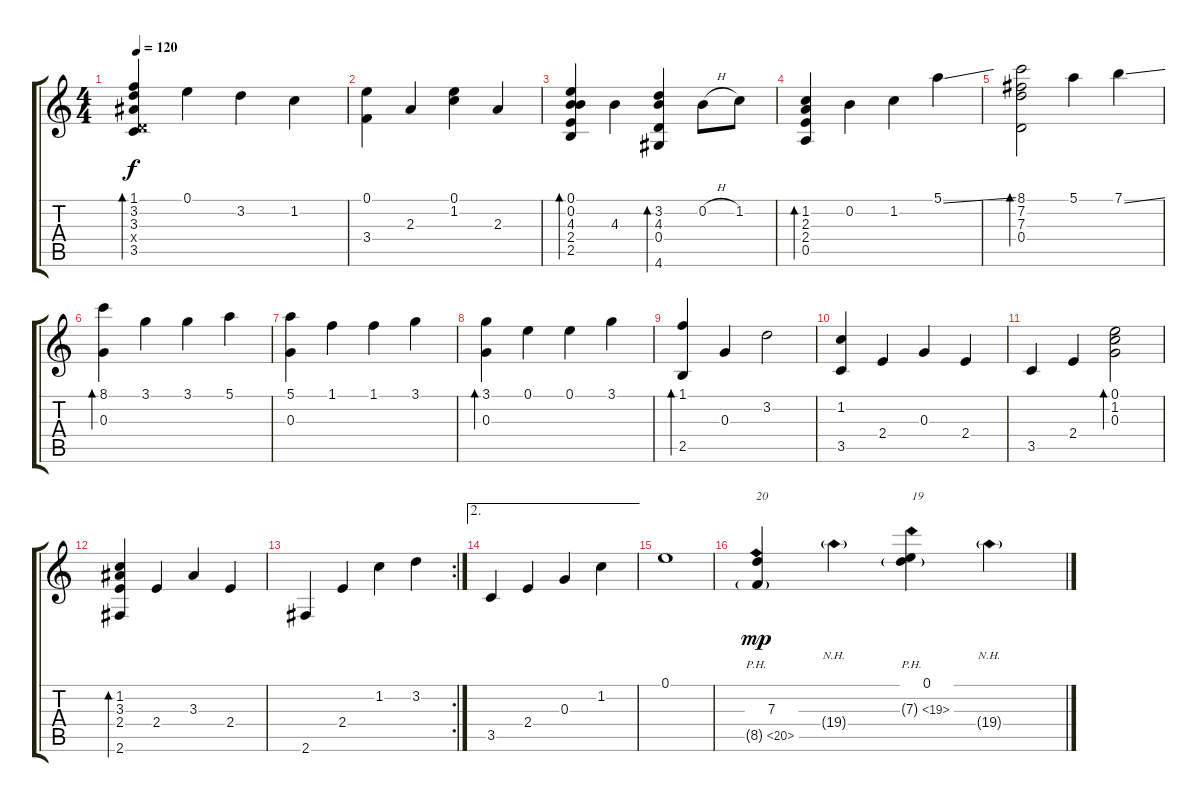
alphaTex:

\track "" {instrument acousticguitarnylon}
\staff {score tabs}
\tuning (E4 B3 G3 D3 A2 E2) {hide}
\ts (4 4)
\tempo 120
\clef g2
\ks c
(1.1 3.2 3.3 0.4{x} 3.5).4{bd 240 dy f} 0.1.4 3.2.4 1.2.4 |
(0.1 3.4).4 2.3.4 (0.1 1.2).4 2.3.4 |
(0.1 0.2 4.3 2.4 2.5).4{bd 240} 4.3.4 (3.2 4.3 0.4 4.6).4{bd 240} 0.2{h}.8 1.2.8 |
(1.2 2.3 2.4 0.5).4{bd 240} 0.2.4 1.2.4 5.1{ss}.4 |
(8.1 7.2 7.3 0.4).2{bd 240} 5.1.4 7.1{ss}.4 |
(8.1 0.3).4{bd 480} 3.1.4 3.1.4 5.1.4 |
(5.1 0.3).4 1.1.4 1.1.4 3.1.4 |
(3.1 0.3).4{bd 480} 0.1.4 0.1.4 3.1.4 |
(1.1 2.5).4{bd 480} 0.3.4 3.2.2 |
(1.2 3.5).4 2.4.4 0.3.4 2.4.4 |
3.5.4 2.4.4 (0.1 1.2 0.3).2{bd 480} |
(1.2 3.3 2.4 2.6).4{bd 480} 2.4.4 3.3.4 2.4.4 |
\rc 2
2.6.4 2.4.4 1.2.4 3.2.4 |
\ae 2
3.5.4 2.4.4 0.3.4 1.2.4 |
0.1.1 |
(7.3 8.5{ph 12 g}).4{txt "20" dy mp} 19.4{nh g}.4 (0.1 7.3{ph 12 g}).4{txt "19"} 19.4{nh g}.4
